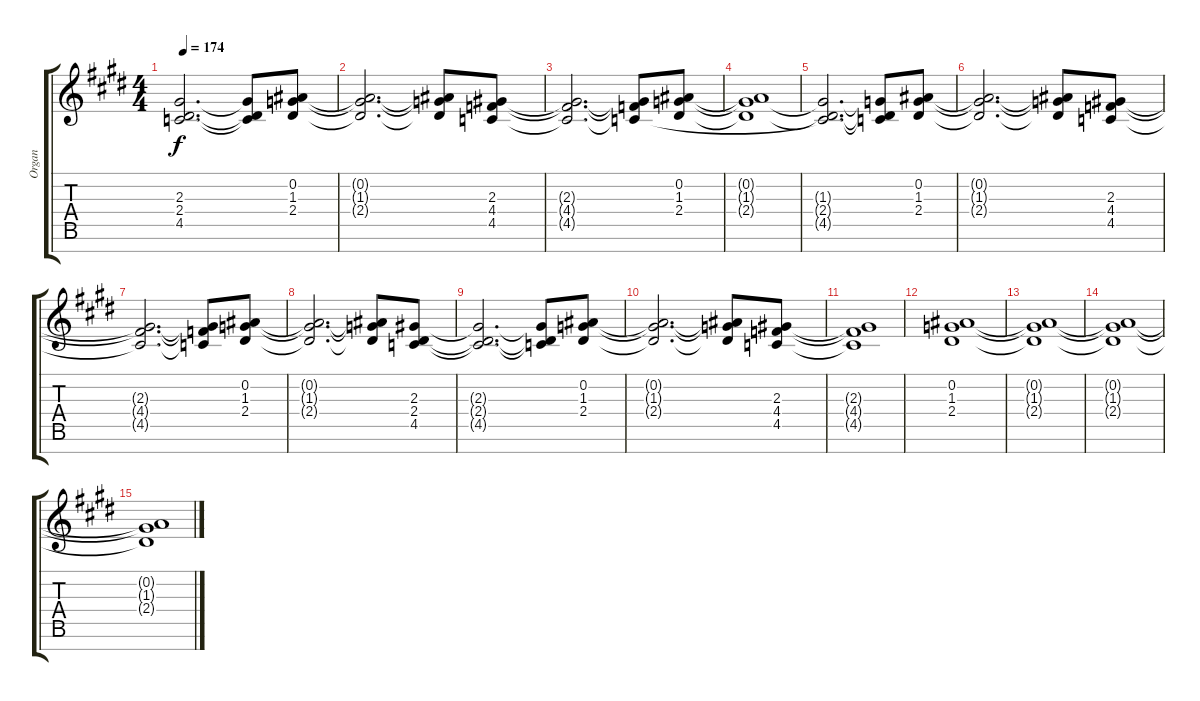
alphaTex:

\track ("Organ" "Organ") {instrument rockorgan}
\staff {score tabs}
\tuning (Eb5 Bb4 Gb4 Db4 Ab3 Eb3 Bb2) {hide}
\ts (4 4)
\tempo 174
\clef g2
\ks e
(2.3{t} 2.4{t} 4.5{t}).2{d dy f} (2.3{t} 2.4{t} 4.5{t}).8 (0.2 1.3 2.4).8 |
(0.2{t} 1.3{t} 2.4{t}).2{d} (0.2{t} 1.3{t} 2.4{t}).8 (2.3 4.4 4.5).8 |
(2.3{t} 4.4{t} 4.5{t}).2{d} (2.3{t} 4.4{t} 4.5{t}).8 (0.2 1.3 2.4).8 |
(0.2{t} 1.3{t} 2.4{t}).1 |
(1.3{t} 2.4{t} 4.5{t}).2{d} (1.3{t} 2.4{t} 4.5{t}).8 (0.2 1.3 2.4).8 |
(0.2{t} 1.3{t} 2.4{t}).2{d} (0.2{t} 1.3{t} 2.4{t}).8 (2.3 4.4 4.5).8 |
(2.3{t} 4.4{t} 4.5{t}).2{d} (2.3{t} 4.4{t} 4.5{t}).8 (0.2 1.3 2.4).8 |
(0.2{t} 1.3{t} 2.4{t}).2{d} (0.2{t} 1.3{t} 2.4{t}).8 (2.3 2.4 4.5).8 |
(2.3{t} 2.4{t} 4.5{t}).2{d} (2.3{t} 2.4{t} 4.5{t}).8 (0.2 1.3 2.4).8 |
(0.2{t} 1.3{t} 2.4{t}).2{d} (0.2{t} 1.3{t} 2.4{t}).8 (2.3 4.4 4.5).8 |
(2.3{t} 4.4{t} 4.5{t}).1 |
(0.2 1.3 2.4).1 |
(0.2{t} 1.3{t} 2.4{t}).1 |
(0.2{t} 1.3{t} 2.4{t}).1 |
(0.2{t} 1.3{t} 2.4{t}).1
